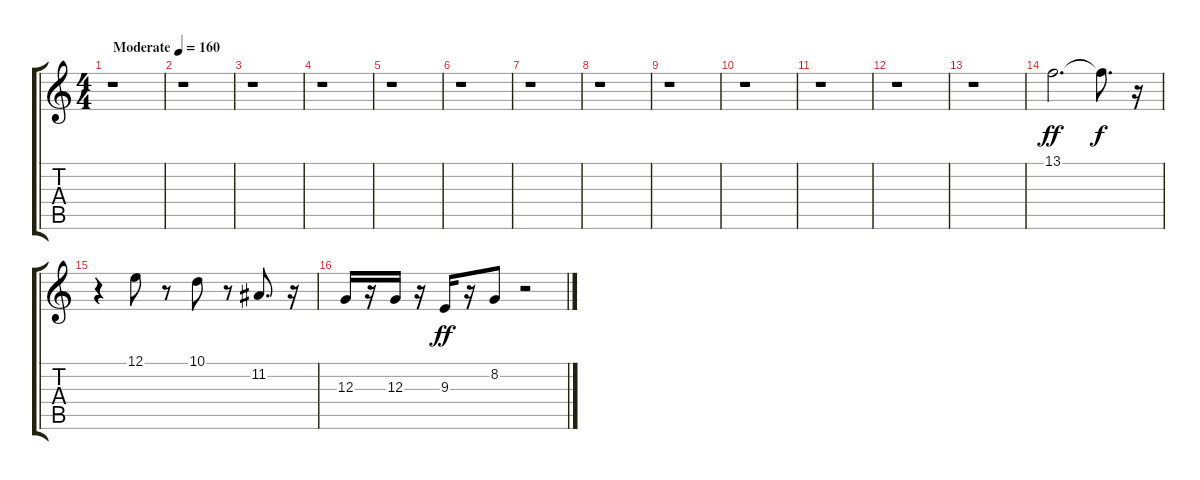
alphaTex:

\track "" {instrument lead2sawtooth}
\staff {score tabs}
\tuning (E4 B3 G3 D3 A2 E2) {hide}
\ts (4 4)
\tempo (160 "Moderate")
\clef g2
\ks c
r.1{dy ff instrument lead2sawtooth} |
r.1 |
r.1 |
r.1 |
r.1 |
r.1 |
r.1 |
r.1 |
r.1 |
r.1 |
r.1 |
r.1 |
r.1 |
13.1.2{d} 13.1{t}.8{d dy f} r.16 |
r.4 12.1.8 r.8 10.1.8 r.8 11.2.8{d} r.16 |
12.3.16 r.16 12.3.16 r.16 9.3.16{dy ff} r.16 8.2.8 r.2
